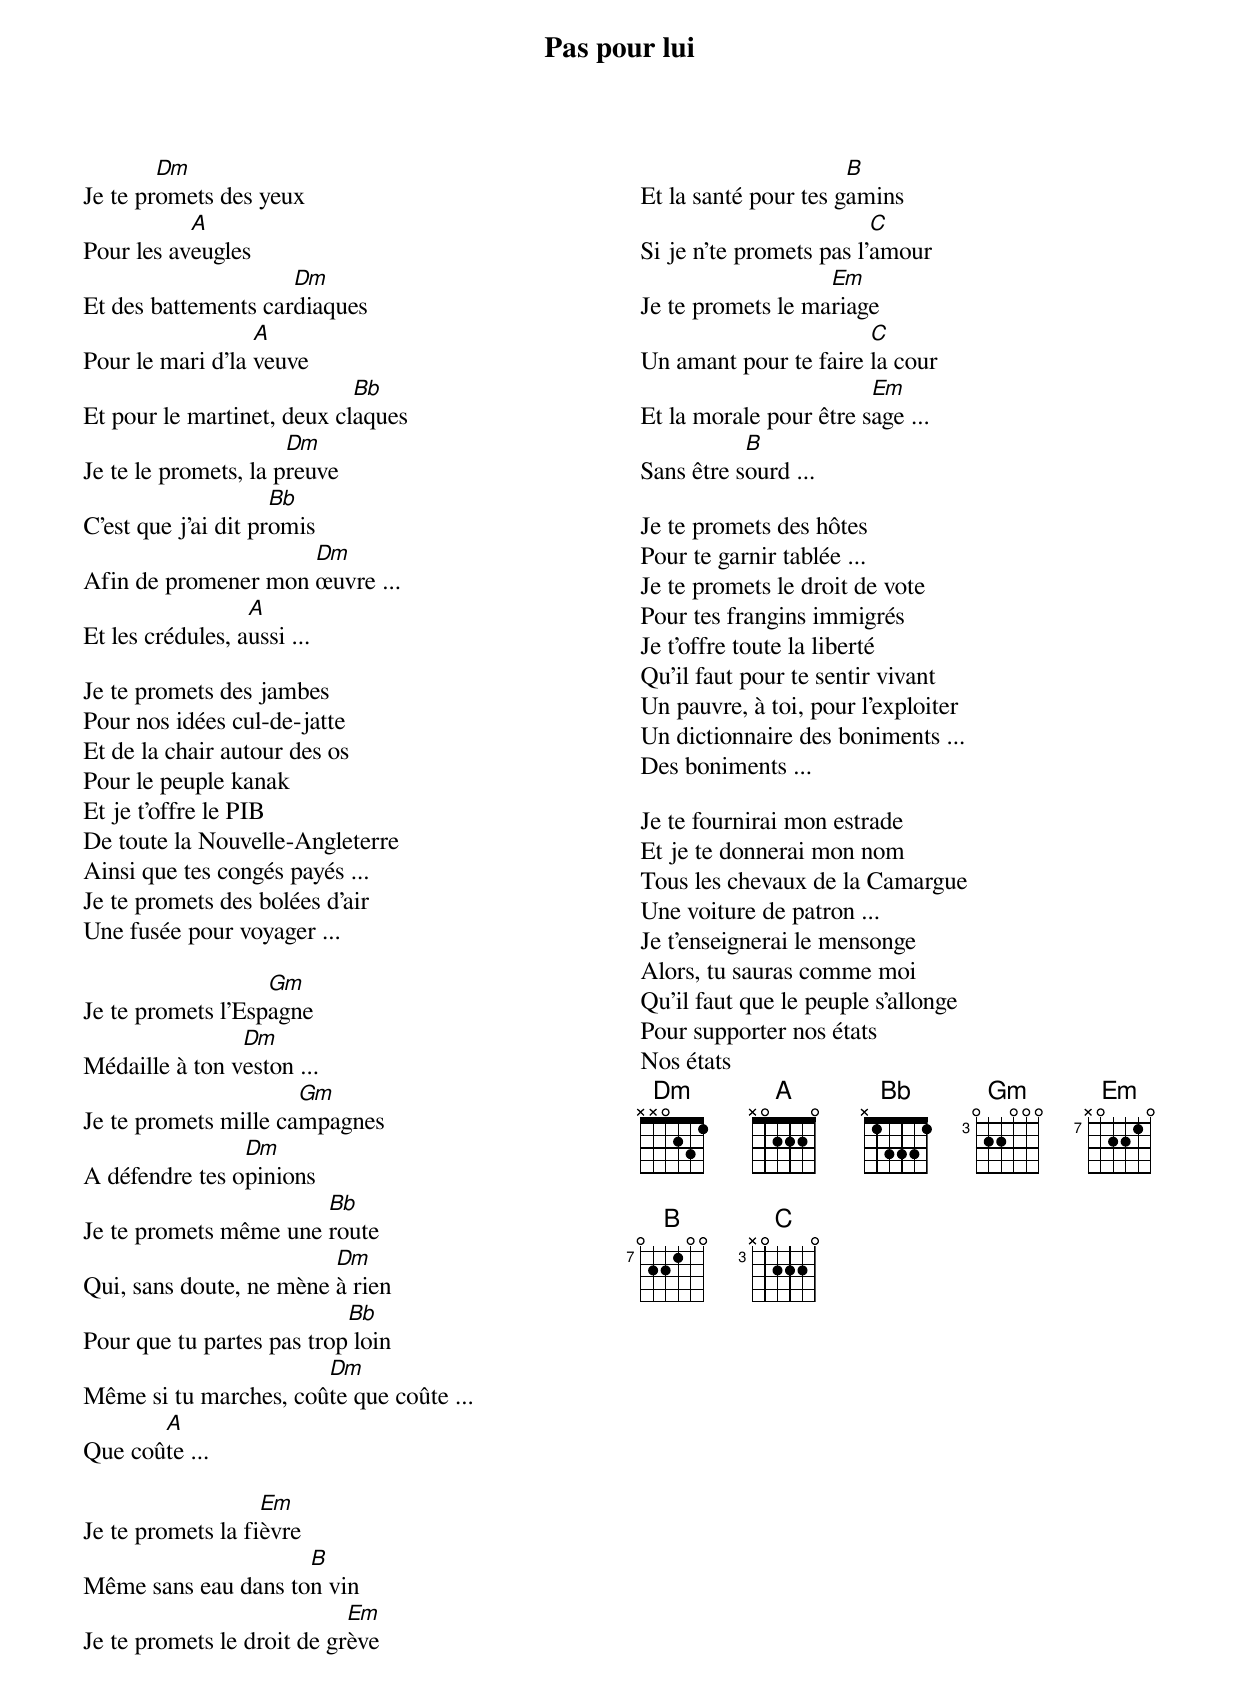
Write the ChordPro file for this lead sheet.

{title: Pas pour lui}
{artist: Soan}
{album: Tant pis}
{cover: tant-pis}
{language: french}
{columns: 2}
{define: Dm frets X X 0 2 3 1}
{define: A frets X 0 2 2 2 0}
{define: B& base-fret 1 frets X 0 2 2 2 0}
{define: Gm base-fret 3 frets 0 2 2 0 0 0}
{define: Em base-fret 7 frets X 0 2 2 1 0}
{define: B base-fret 7 frets 0 2 2 1 0 0}
{define: C base-fret 3 frets X 0 2 2 2 0}

Je te pr[Dm]omets des yeux
Pour les av[A]eugles
Et des battements car[Dm]diaques
Pour le mari d'la [A]veuve
Et pour le martinet, deux cl[Bb]aques
Je te le promets, la p[Dm]reuve
C'est que j'ai dit pr[Bb]omis
Afin de promener mon [Dm]œuvre ...
Et les crédules, a[A]ussi ...

Je te promets des jambes
Pour nos idées cul-de-jatte
Et de la chair autour des os
Pour le peuple kanak
Et je t'offre le PIB
De toute la Nouvelle-Angleterre
Ainsi que tes congés payés ...
Je te promets des bolées d'air
Une fusée pour voyager ...

Je te promets l'Esp[Gm]agne
Médaille à ton v[Dm]eston ...
Je te promets mille ca[Gm]mpagnes
A défendre tes o[Dm]pinions
Je te promets même une [Bb]route
Qui, sans doute, ne mène [Dm]à rien
Pour que tu partes pas trop[Bb] loin
Même si tu marches, coû[Dm]te que coûte ...
Que coû[A]te ...

Je te promets la fi[Em]èvre
Même sans eau dans to[B]n vin
Je te promets le droit de gr[Em]ève
Et la santé pour tes g[B]amins
Si je n'te promets pas l'[C]amour
Je te promets le ma[Em]riage
Un amant pour te faire [C]la cour
Et la morale pour être s[Em]age ...
Sans être s[B]ourd ...

Je te promets des hôtes
Pour te garnir tablée ...
Je te promets le droit de vote
Pour tes frangins immigrés
Je t'offre toute la liberté
Qu'il faut pour te sentir vivant
Un pauvre, à toi, pour l'exploiter
Un dictionnaire des boniments ...
Des boniments ...

Je te fournirai mon estrade
Et je te donnerai mon nom
Tous les chevaux de la Camargue
Une voiture de patron ...
Je t'enseignerai le mensonge
Alors, tu sauras comme moi
Qu'il faut que le peuple s'allonge
Pour supporter nos états
Nos états
